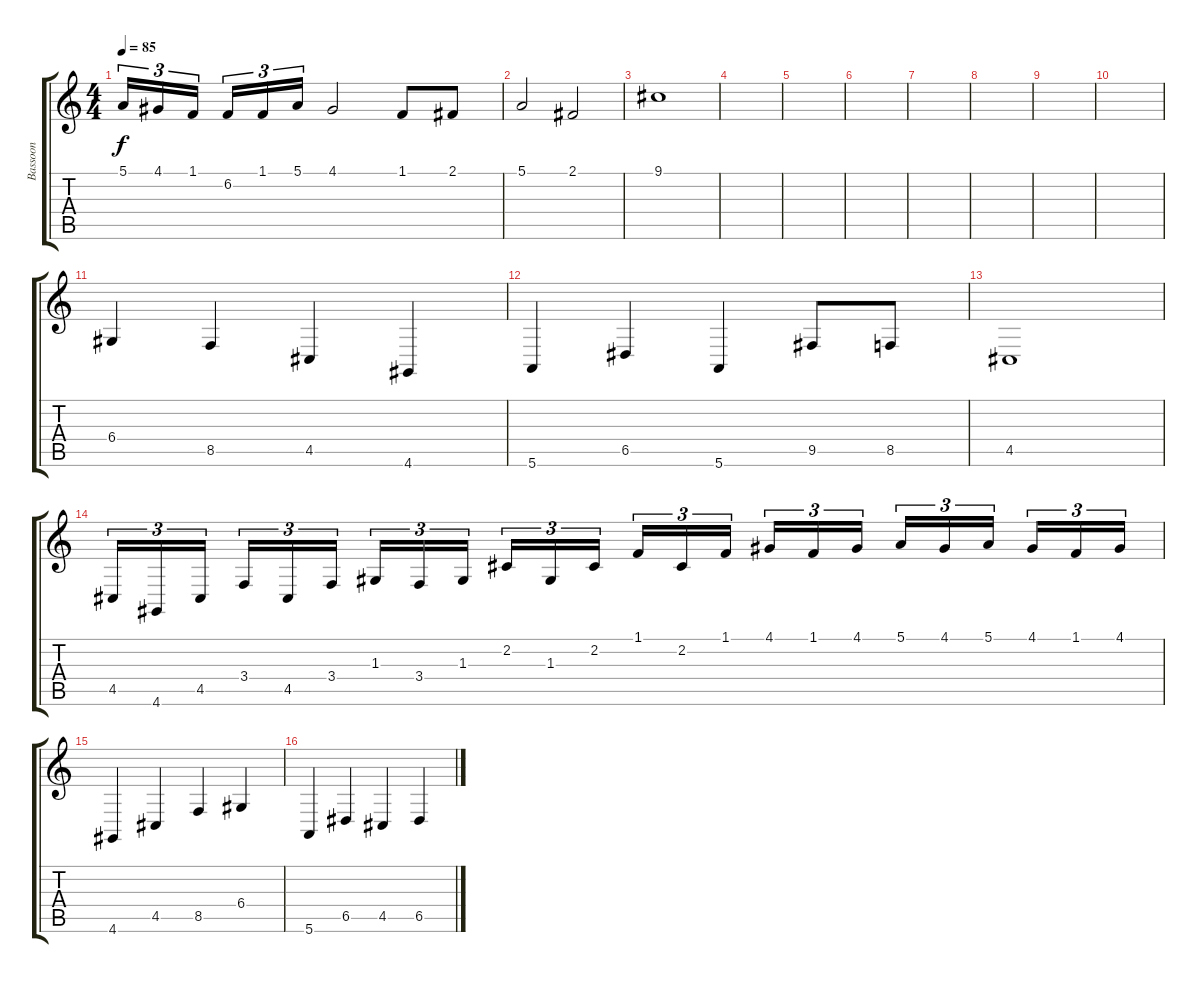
\track ("Bassoon" "Bassoon") {instrument bassoon}
\staff {score tabs}
\tuning (E4 B3 G3 D3 A2 E2) {hide}
\ts (4 4)
\tempo 85
\clef g2
\ks c
5.1.16{tu (3 2) dy f} 4.1.16{tu (3 2)} 1.1.16{tu (3 2)} 6.2.16{tu (3 2)} 1.1.16{tu (3 2)} 5.1.16{tu (3 2)} 4.1.2 1.1.8 2.1.8 |
5.1.2 2.1.2 |
9.1.1 |
|
|
|
|
|
|
|
6.4.4 8.5.4 4.5.4 4.6.4 |
5.6.4 6.5.4 5.6.4 9.5.8 8.5.8 |
4.5.1 |
4.5.16{tu (3 2)} 4.6.16{tu (3 2)} 4.5.16{tu (3 2)} 3.4.16{tu (3 2)} 4.5.16{tu (3 2)} 3.4.16{tu (3 2)} 1.3.16{tu (3 2)} 3.4.16{tu (3 2)} 1.3.16{tu (3 2)} 2.2.16{tu (3 2)} 1.3.16{tu (3 2)} 2.2.16{tu (3 2)} 1.1.16{tu (3 2)} 2.2.16{tu (3 2)} 1.1.16{tu (3 2)} 4.1.16{tu (3 2)} 1.1.16{tu (3 2)} 4.1.16{tu (3 2)} 5.1.16{tu (3 2)} 4.1.16{tu (3 2)} 5.1.16{tu (3 2)} 4.1.16{tu (3 2)} 1.1.16{tu (3 2)} 4.1.16{tu (3 2)} |
4.6.4 4.5.4 8.5.4 6.4.4 |
5.6.4 6.5.4 4.5.4 6.5.4
